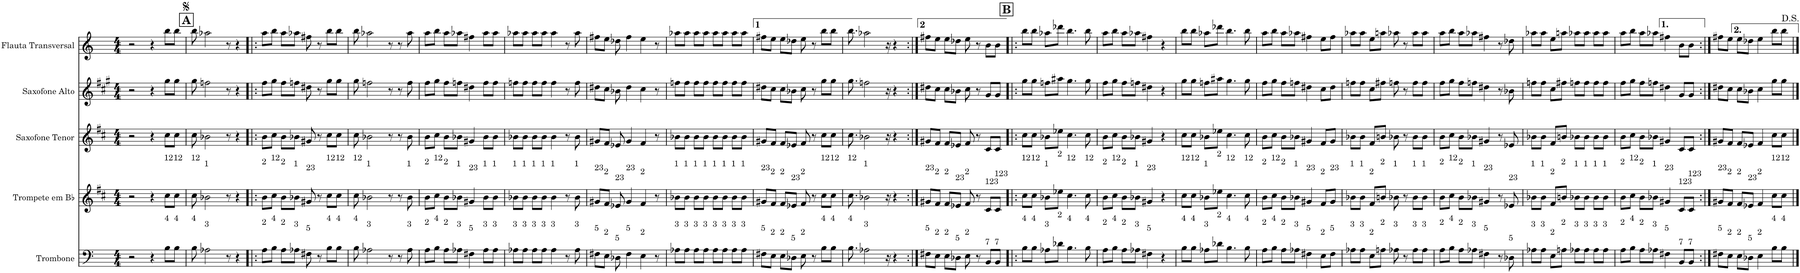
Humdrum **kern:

**kern	**kern	**kern	**kern	**kern
*part5	*part4	*part3	*part2	*part1
*staff5	*staff4	*staff3	*staff2	*staff1
*I"Trombone	*I"Trompete em Bb	*I"Saxofone Tenor	*I"Saxofone Alto	*I"Flauta Transversal
*I'Tbn.	*I'Tpt. em Bb	*I'Sax. Tn.	*	*I'Fl.
*clefF4	*clefG2	*clefG2	*clefG2	*clefG2
*	*Trd1c2	*Trd8c14	*Trd5c9	*
*k[]	*k[f#c#]	*k[f#c#]	*k[f#c#g#]	*k[]
*M4/4	*M4/4	*M4/4	*M4/4	*M4/4
=1	=1	=1	=1	=1
2r	2r	2r	2r	2r
4r	4r	4r	4r	4r
!	!LO:TX:a:t=12	!	!	!
!LO:TX:a:t=4	!	!	!	!
8B\L	8cc#\L	8cc#\L	8gg#\L	8bb\L
!	!LO:TX:a:t=12	!	!	!
!LO:TX:a:t=4	!	!	!	!
8B\J	8cc#\J	8cc#\J	8gg#\J	8bb\J
!!LO:REH:place=s1:a:B:cj:fs=14:t=A
=2	=2	=2	=2	=2
!	!LO:TX:a:t=12	!	!	!
!LO:TX:a:t=4	!	!	!	!
8B\	8cc#\	8cc#\	8gg#\	8bb\
!	!LO:TX:a:t=1	!	!	!
!LO:TX:a:t=3	!	!	!	!
2A-X\	2b-X\	2b-X\	2ffn\	2aa-X\
8r	8r	8r	8r	8r
4r	4r	4r	4r	4r
=3!|:	=3!|:	=3!|:	=3!|:	=3!|:
!	!LO:TX:a:t=2	!	!	!
!LO:TX:a:t=2	!	!	!	!
8A\L	8b\L	8b\L	8ff#\L	8aa\L
!	!LO:TX:a:t=12	!	!	!
!LO:TX:a:t=4	!	!	!	!
8B\J	8cc#\J	8cc#\J	8gg#\J	8bb\J
!	!LO:TX:a:t=2	!	!	!
!LO:TX:a:t=2	!	!	!	!
8A\L	8b\L	8b\L	8ff#\L	8aa\L
!	!LO:TX:a:t=1	!	!	!
!LO:TX:a:t=3	!	!	!	!
8A-X\J	8b-X\J	8b-X\J	8ffn\J	8aa-X\J
!	!LO:TX:a:t=23	!	!	!
!LO:TX:a:t=5	!	!	!	!
8F#X\	8g#X/	8g#X/	8dd#X\	8ff#X\
8r	8r	8r	8r	8r
!	!LO:TX:a:t=12	!	!	!
!LO:TX:a:t=4	!	!	!	!
8B\L	8cc#\L	8cc#\L	8gg#\L	8bb\L
!	!LO:TX:a:t=12	!	!	!
!LO:TX:a:t=4	!	!	!	!
8B\J	8cc#\J	8cc#\J	8gg#\J	8bb\J
=4	=4	=4	=4	=4
!	!LO:TX:a:t=12	!	!	!
!LO:TX:a:t=4	!	!	!	!
8B\	8cc#\	8cc#\	8gg#\	8bb\
!	!LO:TX:a:t=1	!	!	!
!LO:TX:a:t=3	!	!	!	!
2A-X\	2b-X\	2b-X\	2ffn\	2aa-X\
8r	8r	8r	8r	8r
8r	8r	8r	8r	8r
!	!LO:TX:a:t=1	!	!	!
!LO:TX:a:t=3	!	!	!	!
8A-\	8b-\	8b-\	8ff\	8aa-\
=5	=5	=5	=5	=5
!	!LO:TX:a:t=2	!	!	!
!LO:TX:a:t=2	!	!	!	!
8A\L	8b\L	8b\L	8ff#\L	8aa\L
!	!LO:TX:a:t=12	!	!	!
!LO:TX:a:t=4	!	!	!	!
8B\J	8cc#\J	8cc#\J	8gg#\J	8bb\J
!	!LO:TX:a:t=2	!	!	!
!LO:TX:a:t=2	!	!	!	!
8A\L	8b\L	8b\L	8ff#\L	8aa\L
!	!LO:TX:a:t=1	!	!	!
!LO:TX:a:t=3	!	!	!	!
8A-X\J	8b-X\J	8b-X\J	8ffn\J	8aa-X\J
!	!LO:TX:a:t=23	!	!	!
!LO:TX:a:t=5	!	!	!	!
4F#X\	4g#X/	4g#X/	4dd#X\	4ff#X\
!	!LO:TX:a:t=1	!	!	!
!LO:TX:a:t=3	!	!	!	!
8A-\L	8b-\L	8b-\L	8ff\L	8aa-\L
!	!LO:TX:a:t=1	!	!	!
!LO:TX:a:t=3	!	!	!	!
8A-\J	8b-\J	8b-\J	8ff\J	8aa-\J
=6	=6	=6	=6	=6
!	!LO:TX:a:t=1	!	!	!
!LO:TX:a:t=3	!	!	!	!
8A-X\L	8b-X\L	8b-X\L	8ffn\L	8aa-X\L
!	!LO:TX:a:t=1	!	!	!
!LO:TX:a:t=3	!	!	!	!
8A-\J	8b-\J	8b-\J	8ff\J	8aa-\J
!	!LO:TX:a:t=1	!	!	!
!LO:TX:a:t=3	!	!	!	!
8A-\L	8b-\L	8b-\L	8ff\L	8aa-\L
!	!LO:TX:a:t=1	!	!	!
!LO:TX:a:t=3	!	!	!	!
8A-\J	8b-\J	8b-\J	8ff\J	8aa-\J
!	!LO:TX:a:t=1	!	!	!
!LO:TX:a:t=3	!	!	!	!
4A-\	4b-\	4b-\	4ff\	4aa-\
8r	8r	8r	8r	8r
!	!LO:TX:a:t=1	!	!	!
!LO:TX:a:t=3	!	!	!	!
8A-\	8b-\	8b-\	8ff\	8aa-\
=7	=7	=7	=7	=7
!	!LO:TX:a:t=23	!	!	!
!LO:TX:a:t=5	!	!	!	!
8F#X\L	8g#X/L	8g#X/L	8dd#X\L	8ff#X\L
!	!LO:TX:a:t=2	!	!	!
!LO:TX:a:t=2	!	!	!	!
8E\J	8f#/J	8f#/J	8cc#\J	8ee\J
!	!LO:TX:a:t=23	!	!	!
!LO:TX:a:t=5	!	!	!	!
8D-X\	8e-X/	8e-X/	8b-X\	8dd-X\
!	!LO:TX:a:t=23	!	!	!
!LO:TX:a:t=5	!	!	!	!
4F#\	4g#/	4g#/	4dd#\	4ff#\
!	!LO:TX:a:t=2	!	!	!
!LO:TX:a:t=2	!	!	!	!
4E\	4f#/	4f#/	4cc#\	4ee\
8r	8r	8r	8r	8r
=8	=8	=8	=8	=8
!	!LO:TX:a:t=1	!	!	!
!LO:TX:a:t=3	!	!	!	!
8A-X\L	8b-X\L	8b-X\L	8ffn\L	8aa-X\L
!	!LO:TX:a:t=1	!	!	!
!LO:TX:a:t=3	!	!	!	!
8A-\J	8b-\J	8b-\J	8ff\J	8aa-\J
!	!LO:TX:a:t=1	!	!	!
!LO:TX:a:t=3	!	!	!	!
8A-\L	8b-\L	8b-\L	8ff\L	8aa-\L
!	!LO:TX:a:t=1	!	!	!
!LO:TX:a:t=3	!	!	!	!
8A-\J	8b-\J	8b-\J	8ff\J	8aa-\J
!	!LO:TX:a:t=1	!	!	!
!LO:TX:a:t=3	!	!	!	!
8A-\L	8b-\L	8b-\L	8ff\L	8aa-\L
!	!LO:TX:a:t=1	!	!	!
!LO:TX:a:t=3	!	!	!	!
8A-\J	8b-\J	8b-\J	8ff\J	8aa-\J
!	!LO:TX:a:t=1	!	!	!
!LO:TX:a:t=3	!	!	!	!
8A-\L	8b-\L	8b-\L	8ff\L	8aa-\L
!	!LO:TX:a:t=1	!	!	!
!LO:TX:a:t=3	!	!	!	!
8A-\J	8b-\J	8b-\J	8ff\J	8aa-\J
=9	=9	=9	=9	=9
!	!LO:TX:a:t=23	!	!	!
!LO:TX:a:t=5	!	!	!	!
8F#X\L	8g#X/L	8g#X/L	8dd#X\L	8ff#X\L
!	!LO:TX:a:t=2	!	!	!
!LO:TX:a:t=2	!	!	!	!
8E\J	8f#/J	8f#/J	8cc#\J	8ee\J
!	!LO:TX:a:t=2	!	!	!
!LO:TX:a:t=2	!	!	!	!
8E\L	8f#/L	8f#/L	8cc#\L	8ee\L
!	!LO:TX:a:t=23	!	!	!
!LO:TX:a:t=5	!	!	!	!
8D-X\J	8e-X/J	8e-X/J	8b-X\J	8dd-X\J
!	!LO:TX:a:t=2	!	!	!
!LO:TX:a:t=2	!	!	!	!
8E\	8f#/	8f#/	8cc#\	8ee\
8r	8r	8r	8r	8r
!	!LO:TX:a:t=12	!	!	!
!LO:TX:a:t=4	!	!	!	!
8B\L	8cc#\L	8cc#\L	8gg#\L	8bb\L
!	!LO:TX:a:t=12	!	!	!
!LO:TX:a:t=4	!	!	!	!
8B\J	8cc#\J	8cc#\J	8gg#\J	8bb\J
=10	=10	=10	=10	=10
!	!LO:TX:a:t=12	!	!	!
!LO:TX:a:t=4	!	!	!	!
8.B\	8.cc#\	8.cc#\	8.gg#\	8.bb\
!	!LO:TX:a:t=1	!	!	!
!LO:TX:a:t=3	!	!	!	!
2A-X\	2b-X\	2b-X\	2ffn\	2aa-X\
16r	16r	16r	16r	16r
4r	4r	4r	4r	4r
=11:|!	=11:|!	=11:|!	=11:|!	=11:|!
!	!LO:TX:a:t=23	!	!	!
!LO:TX:a:t=5	!	!	!	!
8F#X\L	8g#X/L	8g#X/L	8dd#X\L	8ff#X\L
!	!LO:TX:a:t=2	!	!	!
!LO:TX:a:t=2	!	!	!	!
8E\J	8f#/J	8f#/J	8cc#\J	8ee\J
!	!LO:TX:a:t=2	!	!	!
!LO:TX:a:t=2	!	!	!	!
8E\L	8f#/L	8f#/L	8cc#\L	8ee\L
!	!LO:TX:a:t=23	!	!	!
!LO:TX:a:t=5	!	!	!	!
8D-X\J	8e-X/J	8e-X/J	8b-X\J	8dd-X\J
!	!LO:TX:a:t=2	!	!	!
!LO:TX:a:t=2	!	!	!	!
8E\	8f#/	8f#/	8cc#\	8ee\
8r	8r	8r	8r	8r
!	!LO:TX:a:t=123	!	!	!
!LO:TX:a:t=7	!	!	!	!
8BB/L	8c#/L	8c#/L	8g#/L	8b\L
!	!LO:TX:a:t=123	!	!	!
!LO:TX:a:t=7	!	!	!	!
8BB/J	8c#/J	8c#/J	8g#/J	8b\J
!!LO:REH:place=s1:a:B:cj:fs=14:t=B
=12!|:	=12!|:	=12!|:	=12!|:	=12!|:
!	!LO:TX:a:t=12	!	!	!
!LO:TX:a:t=4	!	!	!	!
8B\L	8cc#\L	8cc#\L	8gg#\L	8bb\L
!	!LO:TX:a:t=12	!	!	!
!LO:TX:a:t=4	!	!	!	!
8B\J	8cc#\J	8cc#\J	8gg#\J	8bb\J
!	!LO:TX:a:t=1	!	!	!
!LO:TX:a:t=3	!	!	!	!
8A-X\L	8b-X\L	8b-X\L	8ffn\L	8aa-X\L
!	!LO:TX:a:t=2	!	!	!
!LO:TX:a:t=2	!	!	!	!
8d-X\J	8ee-X\J	8ee-X\J	8aa#X\J	8ddd-X\J
!	!LO:TX:a:t=12	!	!	!
!LO:TX:a:t=4	!	!	!	!
4.B\	4.cc#\	4.cc#\	4.gg#\	4.bb\
!	!LO:TX:a:t=12	!	!	!
!LO:TX:a:t=4	!	!	!	!
8B\	8cc#\	8cc#\	8gg#\	8bb\
=13	=13	=13	=13	=13
!	!LO:TX:a:t=2	!	!	!
!LO:TX:a:t=2	!	!	!	!
8A\L	8b\L	8b\L	8ff#\L	8aa\L
!	!LO:TX:a:t=12	!	!	!
!LO:TX:a:t=4	!	!	!	!
8B\J	8cc#\J	8cc#\J	8gg#\J	8bb\J
!	!LO:TX:a:t=2	!	!	!
!LO:TX:a:t=2	!	!	!	!
8A\L	8b\L	8b\L	8ff#\L	8aa\L
!	!LO:TX:a:t=1	!	!	!
!LO:TX:a:t=3	!	!	!	!
8A-X\J	8b-X\J	8b-X\J	8ffn\J	8aa-X\J
!	!LO:TX:a:t=23	!	!	!
!LO:TX:a:t=5	!	!	!	!
4F#X\	4g#X/	4g#X/	4dd#X\	4ff#X\
4r	4r	4r	4r	4r
=14	=14	=14	=14	=14
!	!LO:TX:a:t=12	!	!	!
!LO:TX:a:t=4	!	!	!	!
8B\L	8cc#\L	8cc#\L	8gg#\L	8bb\L
!	!LO:TX:a:t=12	!	!	!
!LO:TX:a:t=4	!	!	!	!
8B\J	8cc#\J	8cc#\J	8gg#\J	8bb\J
!	!LO:TX:a:t=1	!	!	!
!LO:TX:a:t=3	!	!	!	!
8A-X\L	8b-X\L	8b-X\L	8ffn\L	8aa-X\L
!	!LO:TX:a:t=2	!	!	!
!LO:TX:a:t=2	!	!	!	!
8d-X\J	8ee-X\J	8ee-X\J	8aa#X\J	8ddd-X\J
!	!LO:TX:a:t=12	!	!	!
!LO:TX:a:t=4	!	!	!	!
4.B\	4.cc#\	4.cc#\	4.gg#\	4.bb\
!	!LO:TX:a:t=12	!	!	!
!LO:TX:a:t=4	!	!	!	!
8B\	8cc#\	8cc#\	8gg#\	8bb\
=15	=15	=15	=15	=15
!	!LO:TX:a:t=2	!	!	!
!LO:TX:a:t=2	!	!	!	!
8A\L	8b\L	8b\L	8ff#\L	8aa\L
!	!LO:TX:a:t=12	!	!	!
!LO:TX:a:t=4	!	!	!	!
8B\J	8cc#\J	8cc#\J	8gg#\J	8bb\J
!	!LO:TX:a:t=2	!	!	!
!LO:TX:a:t=2	!	!	!	!
8A\L	8b\L	8b\L	8ff#\L	8aa\L
!	!LO:TX:a:t=1	!	!	!
!LO:TX:a:t=3	!	!	!	!
8A-X\J	8b-X\J	8b-X\J	8ffn\J	8aa-X\J
!	!LO:TX:a:t=23	!	!	!
!LO:TX:a:t=5	!	!	!	!
4F#X\	4g#X/	4g#X/	4dd#X\	4ff#X\
!	!LO:TX:a:t=2	!	!	!
!LO:TX:a:t=2	!	!	!	!
8E\L	8f#/L	8f#/L	8cc#\L	8ee\L
!	!LO:TX:a:t=23	!	!	!
!LO:TX:a:t=5	!	!	!	!
8F#\J	8g#/J	8g#/J	8dd#\J	8ff#\J
=16	=16	=16	=16	=16
!	!LO:TX:a:t=1	!	!	!
!LO:TX:a:t=3	!	!	!	!
8A-X\L	8b-X\L	8b-X\L	8ffn\L	8aa-X\L
!	!LO:TX:a:t=1	!	!	!
!LO:TX:a:t=3	!	!	!	!
8A-\J	8b-\J	8b-\J	8ff\J	8aa-\J
!	!LO:TX:a:t=2	!	!	!
!LO:TX:a:t=2	!	!	!	!
8E\L	8f#/L	8f#/L	8cc#\L	8ee\L
!	!LO:TX:a:t=2	!	!	!
!LO:TX:a:t=2	!	!	!	!
8An\J	8bn/J	8bn/J	8ff#X\J	8aan\J
!	!LO:TX:a:t=1	!	!	!
!LO:TX:a:t=3	!	!	!	!
8A-X\	8b-X\	8b-X\	8ffn\	8aa-X\
8r	8r	8r	8r	8r
!	!LO:TX:a:t=1	!	!	!
!LO:TX:a:t=3	!	!	!	!
8A-\L	8b-\L	8b-\L	8ff\L	8aa-\L
!	!LO:TX:a:t=1	!	!	!
!LO:TX:a:t=3	!	!	!	!
8A-\J	8b-\J	8b-\J	8ff\J	8aa-\J
=17	=17	=17	=17	=17
!	!LO:TX:a:t=2	!	!	!
!LO:TX:a:t=2	!	!	!	!
8A\L	8b\L	8b\L	8ff#\L	8aa\L
!	!LO:TX:a:t=12	!	!	!
!LO:TX:a:t=4	!	!	!	!
8B\J	8cc#\J	8cc#\J	8gg#\J	8bb\J
!	!LO:TX:a:t=2	!	!	!
!LO:TX:a:t=2	!	!	!	!
8A\L	8b\L	8b\L	8ff#\L	8aa\L
!	!LO:TX:a:t=1	!	!	!
!LO:TX:a:t=3	!	!	!	!
8A-X\J	8b-X\J	8b-X\J	8ffn\J	8aa-X\J
!	!LO:TX:a:t=23	!	!	!
!LO:TX:a:t=5	!	!	!	!
4F#X\	4g#X/	4g#X/	4dd#X\	4ff#X\
8r	8r	8r	8r	8r
!	!LO:TX:a:t=23	!	!	!
!LO:TX:a:t=5	!	!	!	!
8D-X\	8e-X/	8e-X/	8b-X\	8dd-X\
=18	=18	=18	=18	=18
!	!LO:TX:a:t=1	!	!	!
!LO:TX:a:t=3	!	!	!	!
8A-X\L	8b-X\L	8b-X\L	8ffn\L	8aa-X\L
!	!LO:TX:a:t=1	!	!	!
!LO:TX:a:t=3	!	!	!	!
8A-\J	8b-\J	8b-\J	8ff\J	8aa-\J
!	!LO:TX:a:t=2	!	!	!
!LO:TX:a:t=2	!	!	!	!
8E\L	8f#/L	8f#/L	8cc#\L	8ee\L
!	!LO:TX:a:t=2	!	!	!
!LO:TX:a:t=2	!	!	!	!
8An\J	8bn/J	8bn/J	8ff#X\J	8aan\J
!	!LO:TX:a:t=1	!	!	!
!LO:TX:a:t=3	!	!	!	!
8A-X\L	8b-X\L	8b-X\L	8ffn\L	8aa-X\L
!	!LO:TX:a:t=1	!	!	!
!LO:TX:a:t=3	!	!	!	!
8A-\J	8b-\J	8b-\J	8ff\J	8aa-\J
!	!LO:TX:a:t=1	!	!	!
!LO:TX:a:t=3	!	!	!	!
8A-\L	8b-\L	8b-\L	8ff\L	8aa-\L
!	!LO:TX:a:t=1	!	!	!
!LO:TX:a:t=3	!	!	!	!
8A-\J	8b-\J	8b-\J	8ff\J	8aa-\J
=19	=19	=19	=19	=19
!	!LO:TX:a:t=2	!	!	!
!LO:TX:a:t=2	!	!	!	!
8A\L	8b\L	8b\L	8ff#\L	8aa\L
!	!LO:TX:a:t=12	!	!	!
!LO:TX:a:t=4	!	!	!	!
8B\J	8cc#\J	8cc#\J	8gg#\J	8bb\J
!	!LO:TX:a:t=2	!	!	!
!LO:TX:a:t=2	!	!	!	!
8A\L	8b\L	8b\L	8ff#\L	8aa\L
!	!LO:TX:a:t=1	!	!	!
!LO:TX:a:t=3	!	!	!	!
8A-X\J	8b-X\J	8b-X\J	8ffn\J	8aa-X\J
!	!LO:TX:a:t=23	!	!	!
!LO:TX:a:t=5	!	!	!	!
4F#X\	4g#X/	4g#X/	4dd#X\	4ff#X\
!	!LO:TX:a:t=123	!	!	!
!LO:TX:a:t=7	!	!	!	!
8BB/L	8c#/L	8c#/L	8g#/L	8b\L
!	!LO:TX:a:t=123	!	!	!
!LO:TX:a:t=7	!	!	!	!
8BB/J	8c#/J	8c#/J	8g#/J	8b\J
=20:|!	=20:|!	=20:|!	=20:|!	=20:|!
!	!LO:TX:a:t=23	!	!	!
!LO:TX:a:t=5	!	!	!	!
8F#X\L	8g#X/L	8g#X/L	8dd#X\L	8ff#X\L
!	!LO:TX:a:t=2	!	!	!
!LO:TX:a:t=2	!	!	!	!
8E\J	8f#/J	8f#/J	8cc#\J	8ee\J
!	!LO:TX:a:t=2	!	!	!
!LO:TX:a:t=2	!	!	!	!
8E\L	8f#/L	8f#/L	8cc#\L	8ee\L
!	!LO:TX:a:t=23	!	!	!
!LO:TX:a:t=5	!	!	!	!
8D-X\J	8e-X/J	8e-X/J	8b-X\J	8dd-X\J
!	!LO:TX:a:t=2	!	!	!
!LO:TX:a:t=2	!	!	!	!
4E\	4f#/	4f#/	4cc#\	4ee\
!	!LO:TX:a:t=12	!	!	!
!LO:TX:a:t=4	!	!	!	!
8B\L	8cc#\L	8cc#\L	8gg#\L	8bb\L
!	!LO:TX:a:t=12	!	!	!
!LO:TX:a:t=4	!	!	!	!
8B\J	8cc#\J	8cc#\J	8gg#\J	8bb\J
==	==	==	==	==
*-	*-	*-	*-	*-
